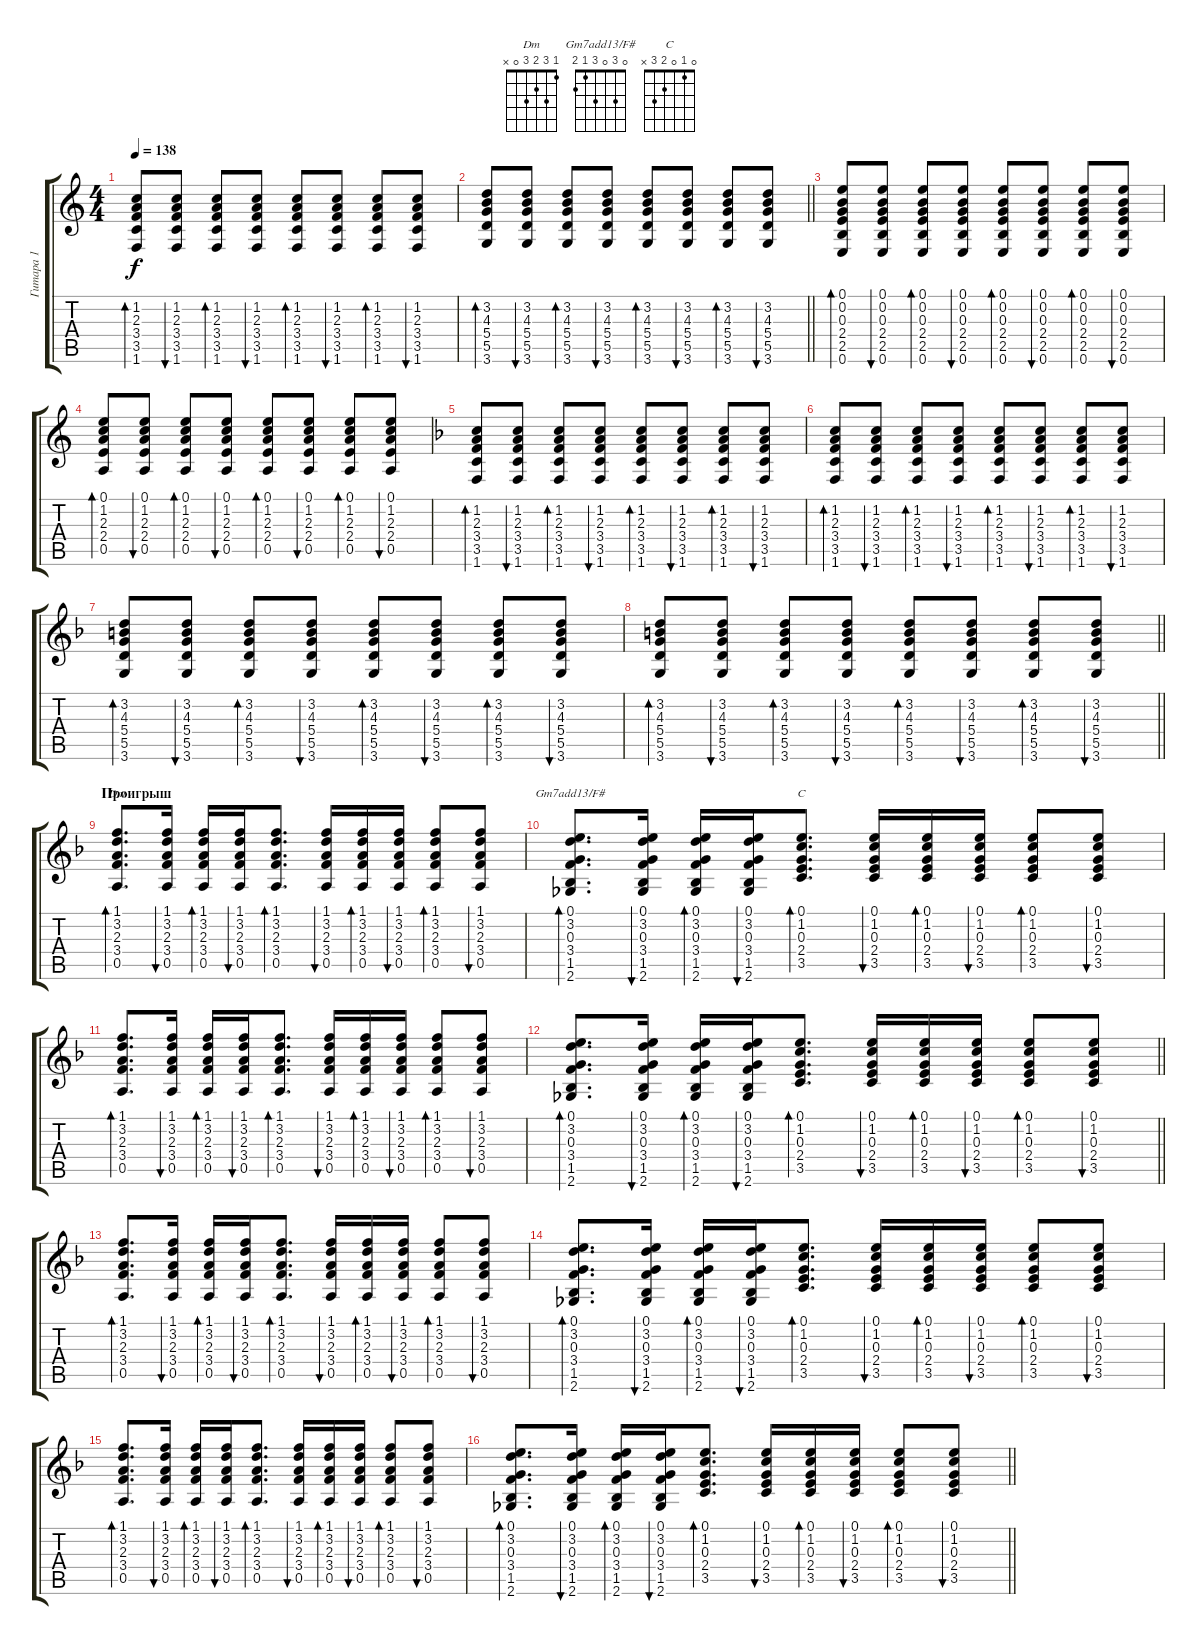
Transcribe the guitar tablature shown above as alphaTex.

\track ("Гитара 1" "Гитара 1") {instrument acousticguitarsteel}
\staff {score tabs}
\tuning (E4 B3 G3 D3 A2 E2) {hide}
\chord ("Dm" 1 3 2 3 0 x)
\chord ("Gm7add13/F#" 0 3 0 3 1 2)
\chord ("C" 0 1 0 2 3 x)
\ts (4 4)
\tempo 138
\clef g2
\ks c
(1.2 2.3 3.4 3.5 1.6).8{bd 60 dy f} (1.2 2.3 3.4 3.5 1.6).8{bu 60} (1.2 2.3 3.4 3.5 1.6).8{bd 60} (1.2 2.3 3.4 3.5 1.6).8{bu 60} (1.2 2.3 3.4 3.5 1.6).8{bd 60} (1.2 2.3 3.4 3.5 1.6).8{bu 60} (1.2 2.3 3.4 3.5 1.6).8{bd 60} (1.2 2.3 3.4 3.5 1.6).8{bu 60} |
\barLineRight lightlight
(3.2 4.3 5.4 5.5 3.6).8{bd 60} (3.2 4.3 5.4 5.5 3.6).8{bu 60} (3.2 4.3 5.4 5.5 3.6).8{bd 60} (3.2 4.3 5.4 5.5 3.6).8{bu 60} (3.2 4.3 5.4 5.5 3.6).8{bd 60} (3.2 4.3 5.4 5.5 3.6).8{bu 60} (3.2 4.3 5.4 5.5 3.6).8{bd 60} (3.2 4.3 5.4 5.5 3.6).8{bu 60} |
(0.1 0.2 0.3 2.4 2.5 0.6).8{bd 60} (0.1 0.2 0.3 2.4 2.5 0.6).8{bu 60} (0.1 0.2 0.3 2.4 2.5 0.6).8{bd 60} (0.1 0.2 0.3 2.4 2.5 0.6).8{bu 60} (0.1 0.2 0.3 2.4 2.5 0.6).8{bd 60} (0.1 0.2 0.3 2.4 2.5 0.6).8{bu 60} (0.1 0.2 0.3 2.4 2.5 0.6).8{bd 60} (0.1 0.2 0.3 2.4 2.5 0.6).8{bu 60} |
(0.1 1.2 2.3 2.4 0.5).8{bd 60} (0.1 1.2 2.3 2.4 0.5).8{bu 60} (0.1 1.2 2.3 2.4 0.5).8{bd 60} (0.1 1.2 2.3 2.4 0.5).8{bu 60} (0.1 1.2 2.3 2.4 0.5).8{bd 60} (0.1 1.2 2.3 2.4 0.5).8{bu 60} (0.1 1.2 2.3 2.4 0.5).8{bd 60} (0.1 1.2 2.3 2.4 0.5).8{bu 60} |
\ks f
(1.2 2.3 3.4 3.5 1.6).8{bd 60} (1.2 2.3 3.4 3.5 1.6).8{bu 60} (1.2 2.3 3.4 3.5 1.6).8{bd 60} (1.2 2.3 3.4 3.5 1.6).8{bu 60} (1.2 2.3 3.4 3.5 1.6).8{bd 60} (1.2 2.3 3.4 3.5 1.6).8{bu 60} (1.2 2.3 3.4 3.5 1.6).8{bd 60} (1.2 2.3 3.4 3.5 1.6).8{bu 60} |
(1.2 2.3 3.4 3.5 1.6).8{bd 60} (1.2 2.3 3.4 3.5 1.6).8{bu 60} (1.2 2.3 3.4 3.5 1.6).8{bd 60} (1.2 2.3 3.4 3.5 1.6).8{bu 60} (1.2 2.3 3.4 3.5 1.6).8{bd 60} (1.2 2.3 3.4 3.5 1.6).8{bu 60} (1.2 2.3 3.4 3.5 1.6).8{bd 60} (1.2 2.3 3.4 3.5 1.6).8{bu 60} |
(3.2 4.3 5.4 5.5 3.6).8{bd 60} (3.2 4.3 5.4 5.5 3.6).8{bu 60} (3.2 4.3 5.4 5.5 3.6).8{bd 60} (3.2 4.3 5.4 5.5 3.6).8{bu 60} (3.2 4.3 5.4 5.5 3.6).8{bd 60} (3.2 4.3 5.4 5.5 3.6).8{bu 60} (3.2 4.3 5.4 5.5 3.6).8{bd 60} (3.2 4.3 5.4 5.5 3.6).8{bu 60} |
\barLineRight lightlight
(3.2 4.3 5.4 5.5 3.6).8{bd 60} (3.2 4.3 5.4 5.5 3.6).8{bu 60} (3.2 4.3 5.4 5.5 3.6).8{bd 60} (3.2 4.3 5.4 5.5 3.6).8{bu 60} (3.2 4.3 5.4 5.5 3.6).8{bd 60} (3.2 4.3 5.4 5.5 3.6).8{bu 60} (3.2 4.3 5.4 5.5 3.6).8{bd 60} (3.2 4.3 5.4 5.5 3.6).8{bu 60} |
\section ("" "Проигрыш")
(1.1 3.2 2.3 3.4 0.5).8{d bd 60 ch "Dm"} (1.1 3.2 2.3 3.4 0.5).16{bu 60} (1.1 3.2 2.3 3.4 0.5).16{bd 60} (1.1 3.2 2.3 3.4 0.5).16{bu 60} (1.1 3.2 2.3 3.4 0.5).8{d bd 60} (1.1 3.2 2.3 3.4 0.5).16{bu 60} (1.1 3.2 2.3 3.4 0.5).16{bd 60} (1.1 3.2 2.3 3.4 0.5).16{bu 60} (1.1 3.2 2.3 3.4 0.5).8{bd 60} (1.1 3.2 2.3 3.4 0.5).8{bu 60} |
(0.1 3.2 0.3 3.4 1.5 2.6).8{d bd 60 ch "Gm7add13/F#"} (0.1 3.2 0.3 3.4 1.5 2.6).16{bu 60} (0.1 3.2 0.3 3.4 1.5 2.6).16{bd 60} (0.1 3.2 0.3 3.4 1.5 2.6).16{bu 60} (0.1 1.2 0.3 2.4 3.5).8{d bd 60 ch "C"} (0.1 1.2 0.3 2.4 3.5).16{bu 60} (0.1 1.2 0.3 2.4 3.5).16{bd 60} (0.1 1.2 0.3 2.4 3.5).16{bu 60} (0.1 1.2 0.3 2.4 3.5).8{bd 60} (0.1 1.2 0.3 2.4 3.5).8{bu 60} |
(1.1 3.2 2.3 3.4 0.5).8{d bd 60} (1.1 3.2 2.3 3.4 0.5).16{bu 60} (1.1 3.2 2.3 3.4 0.5).16{bd 60} (1.1 3.2 2.3 3.4 0.5).16{bu 60} (1.1 3.2 2.3 3.4 0.5).8{d bd 60} (1.1 3.2 2.3 3.4 0.5).16{bu 60} (1.1 3.2 2.3 3.4 0.5).16{bd 60} (1.1 3.2 2.3 3.4 0.5).16{bu 60} (1.1 3.2 2.3 3.4 0.5).8{bd 60} (1.1 3.2 2.3 3.4 0.5).8{bu 60} |
\barLineRight lightlight
(0.1 3.2 0.3 3.4 1.5 2.6).8{d bd 60} (0.1 3.2 0.3 3.4 1.5 2.6).16{bu 60} (0.1 3.2 0.3 3.4 1.5 2.6).16{bd 60} (0.1 3.2 0.3 3.4 1.5 2.6).16{bu 60} (0.1 1.2 0.3 2.4 3.5).8{d bd 60} (0.1 1.2 0.3 2.4 3.5).16{bu 60} (0.1 1.2 0.3 2.4 3.5).16{bd 60} (0.1 1.2 0.3 2.4 3.5).16{bu 60} (0.1 1.2 0.3 2.4 3.5).8{bd 60} (0.1 1.2 0.3 2.4 3.5).8{bu 60} |
(1.1 3.2 2.3 3.4 0.5).8{d bd 60} (1.1 3.2 2.3 3.4 0.5).16{bu 60} (1.1 3.2 2.3 3.4 0.5).16{bd 60} (1.1 3.2 2.3 3.4 0.5).16{bu 60} (1.1 3.2 2.3 3.4 0.5).8{d bd 60} (1.1 3.2 2.3 3.4 0.5).16{bu 60} (1.1 3.2 2.3 3.4 0.5).16{bd 60} (1.1 3.2 2.3 3.4 0.5).16{bu 60} (1.1 3.2 2.3 3.4 0.5).8{bd 60} (1.1 3.2 2.3 3.4 0.5).8{bu 60} |
(0.1 3.2 0.3 3.4 1.5 2.6).8{d bd 60} (0.1 3.2 0.3 3.4 1.5 2.6).16{bu 60} (0.1 3.2 0.3 3.4 1.5 2.6).16{bd 60} (0.1 3.2 0.3 3.4 1.5 2.6).16{bu 60} (0.1 1.2 0.3 2.4 3.5).8{d bd 60} (0.1 1.2 0.3 2.4 3.5).16{bu 60} (0.1 1.2 0.3 2.4 3.5).16{bd 60} (0.1 1.2 0.3 2.4 3.5).16{bu 60} (0.1 1.2 0.3 2.4 3.5).8{bd 60} (0.1 1.2 0.3 2.4 3.5).8{bu 60} |
(1.1 3.2 2.3 3.4 0.5).8{d bd 60} (1.1 3.2 2.3 3.4 0.5).16{bu 60} (1.1 3.2 2.3 3.4 0.5).16{bd 60} (1.1 3.2 2.3 3.4 0.5).16{bu 60} (1.1 3.2 2.3 3.4 0.5).8{d bd 60} (1.1 3.2 2.3 3.4 0.5).16{bu 60} (1.1 3.2 2.3 3.4 0.5).16{bd 60} (1.1 3.2 2.3 3.4 0.5).16{bu 60} (1.1 3.2 2.3 3.4 0.5).8{bd 60} (1.1 3.2 2.3 3.4 0.5).8{bu 60} |
\barLineRight lightlight
(0.1 3.2 0.3 3.4 1.5 2.6).8{d bd 60} (0.1 3.2 0.3 3.4 1.5 2.6).16{bu 60} (0.1 3.2 0.3 3.4 1.5 2.6).16{bd 60} (0.1 3.2 0.3 3.4 1.5 2.6).16{bu 60} (0.1 1.2 0.3 2.4 3.5).8{d bd 60} (0.1 1.2 0.3 2.4 3.5).16{bu 60} (0.1 1.2 0.3 2.4 3.5).16{bd 60} (0.1 1.2 0.3 2.4 3.5).16{bu 60} (0.1 1.2 0.3 2.4 3.5).8{bd 60} (0.1 1.2 0.3 2.4 3.5).8{bu 60}
